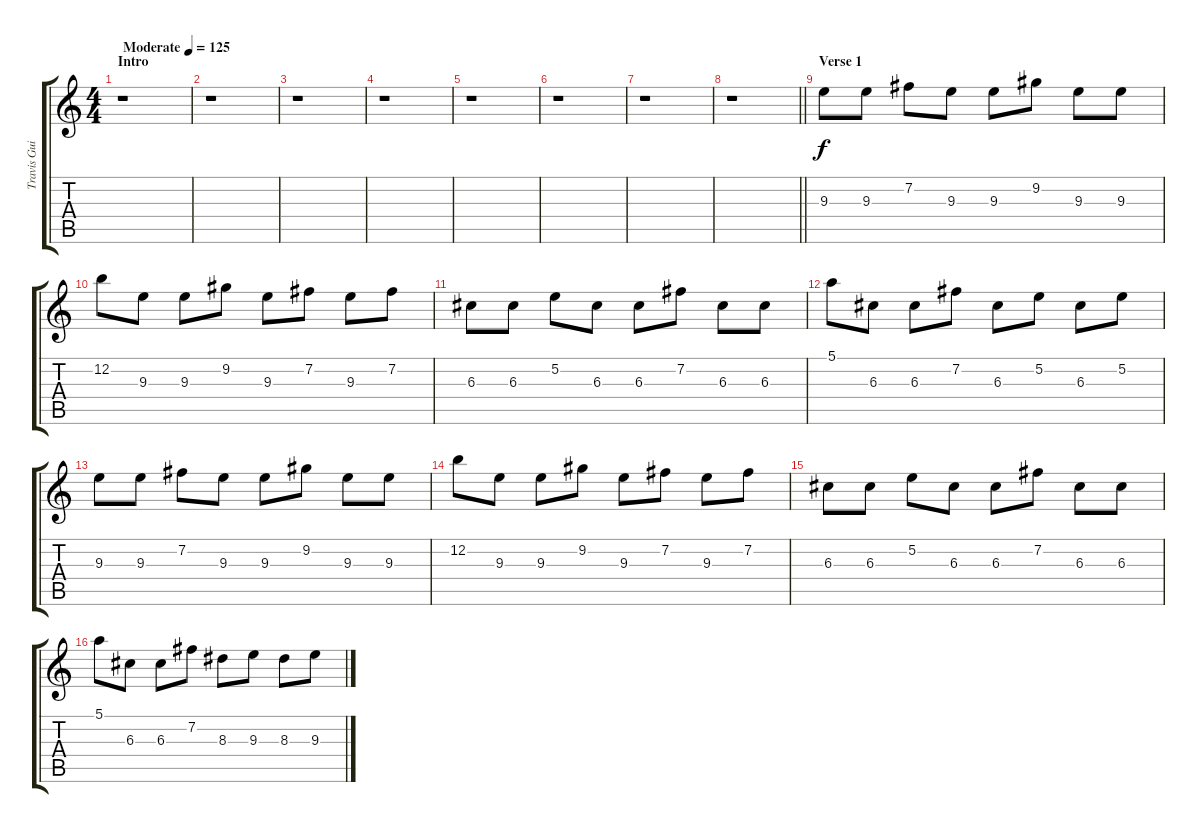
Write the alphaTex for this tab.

\track ("Travis Guitar" "Travis Gui") {instrument overdrivenguitar}
\staff {score tabs}
\tuning (E4 B3 G3 D3 A2 E2) {hide}
\ts (4 4)
\section ("" "Intro")
\tempo (125 "Moderate")
\clef g2
\ks c
r.1{dy f instrument overdrivenguitar} |
r.1 |
r.1 |
r.1 |
r.1 |
r.1 |
r.1 |
\barLineRight lightlight
r.1 |
\section ("" "Verse 1")
9.3.8 9.3.8 7.2.8 9.3.8 9.3.8 9.2.8 9.3.8 9.3.8 |
12.2.8 9.3.8 9.3.8 9.2.8 9.3.8 7.2.8 9.3.8 7.2.8 |
6.3.8 6.3.8 5.2.8 6.3.8 6.3.8 7.2.8 6.3.8 6.3.8 |
5.1.8 6.3.8 6.3.8 7.2.8 6.3.8 5.2.8 6.3.8 5.2.8 |
9.3.8 9.3.8 7.2.8 9.3.8 9.3.8 9.2.8 9.3.8 9.3.8 |
12.2.8 9.3.8 9.3.8 9.2.8 9.3.8 7.2.8 9.3.8 7.2.8 |
6.3.8 6.3.8 5.2.8 6.3.8 6.3.8 7.2.8 6.3.8 6.3.8 |
5.1.8 6.3.8 6.3.8 7.2.8 8.3.8 9.3.8 8.3.8 9.3.8
